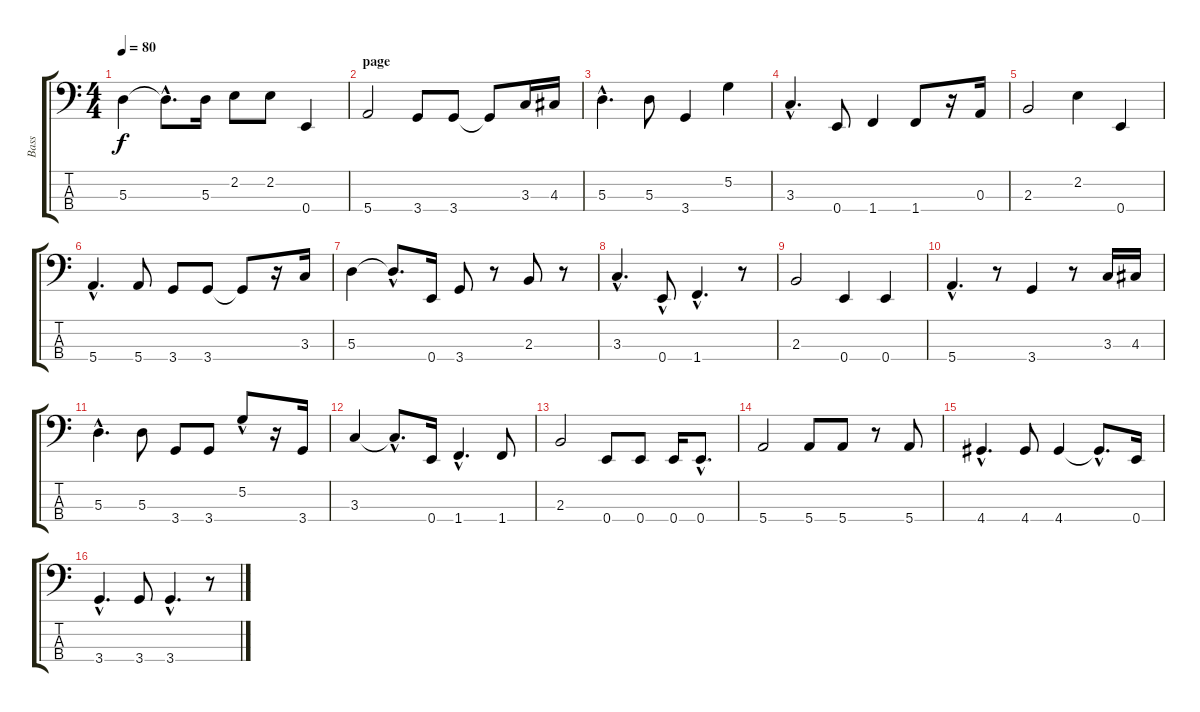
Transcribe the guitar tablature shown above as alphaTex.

\track ("Bass" "Bass") {instrument electricbassfinger}
\staff {score tabs}
\tuning (G2 D2 A1 E1) {hide}
\ts (4 4)
\tempo 80
\clef f4
\ks c
5.3.4{dy f} 5.3{hac t}.8{d} 5.3.16 2.2.8 2.2.8 0.4.4 |
\section ("" "page")
5.4.2 3.4.8 3.4.8 3.4{t}.8 3.3.16 4.3.16 |
5.3{hac}.4{d} 5.3.8 3.4.4 5.2.4 |
3.3{hac}.4{d} 0.4.8 1.4.4 1.4.8 r.16 0.3.16 |
2.3.2 2.2.4 0.4.4 |
5.4{hac}.4{d} 5.4.8 3.4.8 3.4.8 3.4{t}.8 r.16 3.3.16 |
5.3.4 5.3{hac t}.8{d} 0.4.16 3.4.8 r.8 2.3.8 r.8 |
3.3{hac}.4{d} 0.4{hac}.8 1.4{hac}.4{d} r.8 |
2.3.2 0.4.4 0.4.4 |
5.4{hac}.4{d} r.8 3.4.4 r.8 3.3.16 4.3.16 |
5.3{hac}.4{d} 5.3.8 3.4.8 3.4.8 5.2{hac}.8 r.16 3.4.16 |
3.3.4 3.3{hac t}.8{d} 0.4.16 1.4{hac}.4{d} 1.4.8 |
2.3.2 0.4.8 0.4.8 0.4.16 0.4{hac}.8{d} |
5.4.2 5.4.8 5.4.8 r.8 5.4.8 |
4.4{hac}.4{d} 4.4.8 4.4.4 4.4{hac t}.8{d} 0.4.16 |
3.4{hac}.4{d} 3.4.8 3.4{hac}.4{d} r.8
